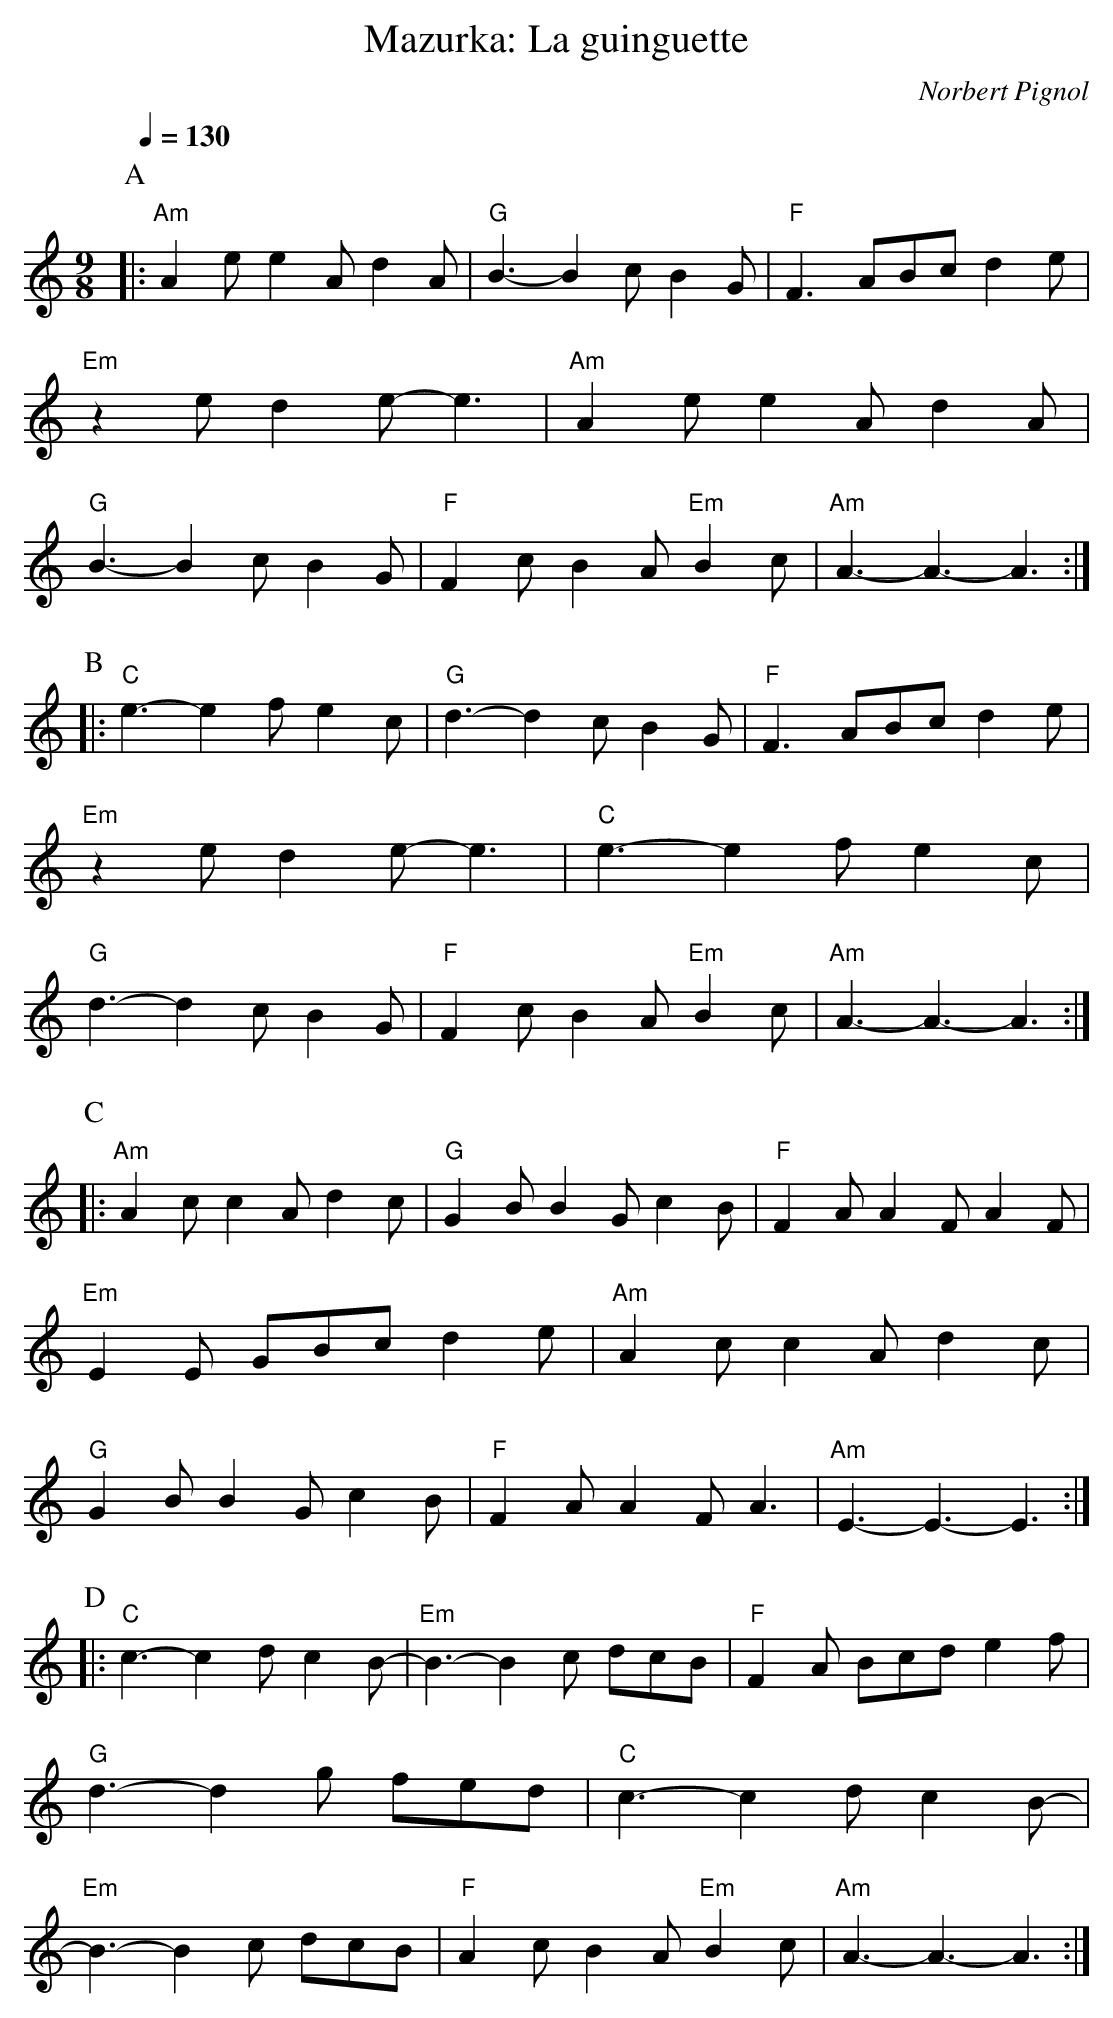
X:1
T:Mazurka: La guinguette
C:Norbert Pignol
L:1/8
Q:1/4=130
M:9/8
K:C
P:A
|: "Am"A2e e2A d2A | "G"B3- B2c B2G | "F"F3 ABc d2e | "Em"z2e d2e- e3 |\
   "Am"A2e e2A d2A | "G"B3- B2c B2G | "F"F2c B2A "Em"B2c | "Am"A3- A3- A3 :|
%%vskip 1
P:B
|: "C"e3- e2f e2c | "G"d3- d2c B2G | "F"F3 ABc d2e | "Em"z2e d2e- e3 |\
   "C"e3- e2f e2c | "G"d3- d2c B2G | "F"F2c B2A "Em"B2c | "Am"A3- A3- A3 :|
%%vskip 1
P:C
|: "Am"A2c c2A d2c | "G"G2B B2G c2B | "F"F2A A2F A2F | "Em"E2E GBc d2e |\
   "Am"A2c c2A d2c | "G"G2B B2G c2B | "F"F2A A2F A3 | "Am"E3- E3- E3 :|
%%vskip 1
P:D
|: "C"c3- c2d c2B- | "Em"B3- B2c dcB | "F"F2A Bcd e2f | "G"d3- d2g fed |\
"C"c3- c2d c2B- | "Em"B3- B2c dcB | "F"A2c B2A "Em"B2c | "Am"A3- A3- A3 :|
